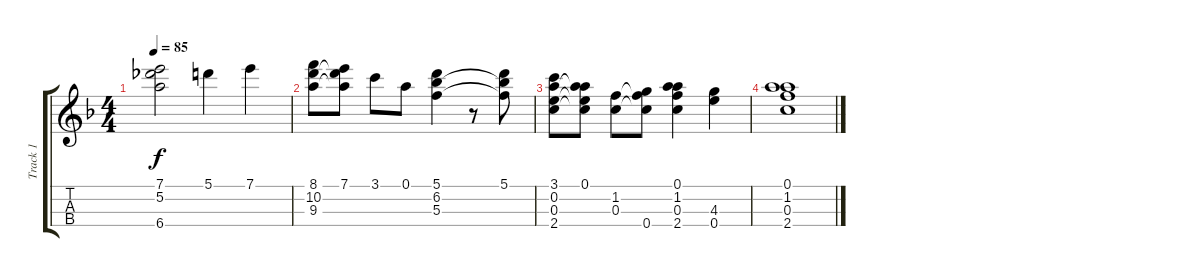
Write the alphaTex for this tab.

\track ("Track 1" "Track 1") {instrument acousticguitarnylon}
\staff {score tabs}
\tuning (A4 E4 C4 G4) {hide}
\ts (4 4)
\tempo 85
\clef g2
\ks f
(7.1 5.2 6.4).2{dy f} 5.1.4 7.1.4 |
(8.1 10.2 9.3).8 (7.1 10.2{t} 9.3{t}).8 3.1.8 0.1.8 (5.1 6.2 5.3).4 r.8 (5.1 6.2{t} 5.3{t}).8 |
(3.1 0.2 0.3 2.4).8 (0.1 0.2{t} 0.3{t} 2.4{t}).8 (1.2 0.3).8 (1.2{t} 0.3{t} 0.4).8 (0.1 1.2 0.3 2.4).4 (4.3 0.4).4 |
(0.1 1.2 0.3 2.4).1
